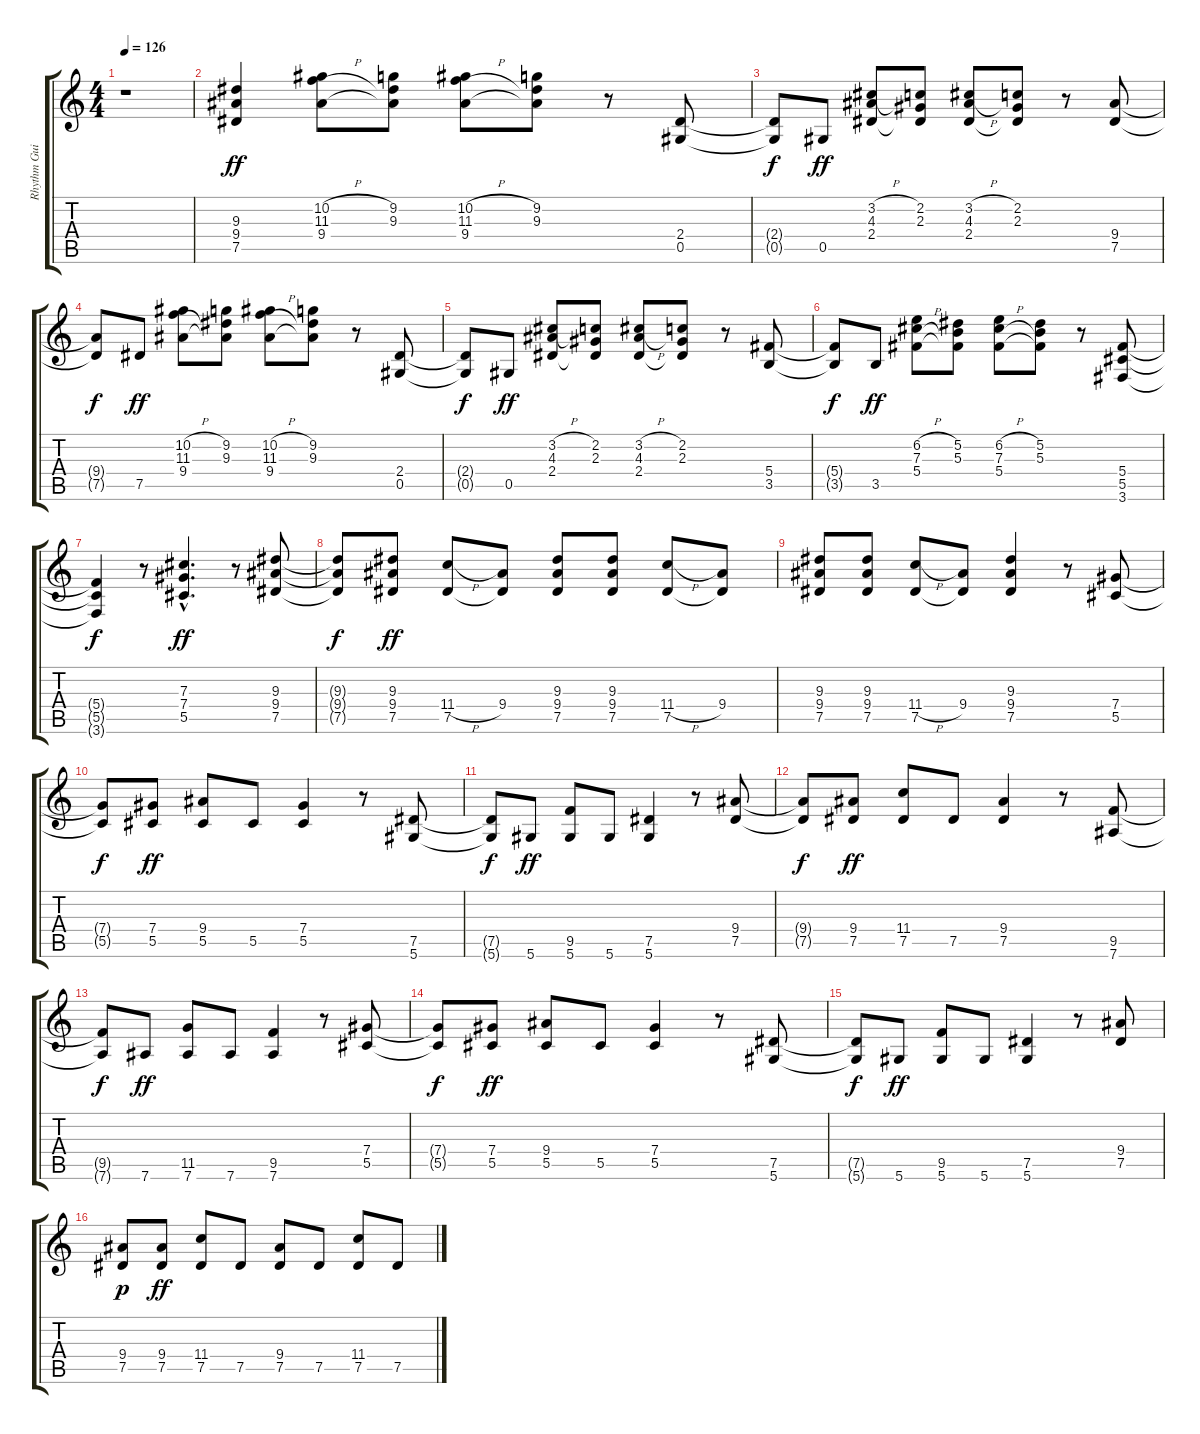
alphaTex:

\track ("Rhythm Guitar I" "Rhythm Gui") {instrument overdrivenguitar}
\staff {score tabs}
\tuning (Eb4 Bb3 Gb3 Db3 Ab2 Eb2) {hide}
\ts (4 4)
\tempo 126
\clef g2
\ks c
r.1{dy ff} |
(9.3 9.4 7.5).4 (10.2{h} 11.3{h} 9.4).8 (9.2 9.3 9.4{t}).8 (10.2{h} 11.3{h} 9.4).8 (9.2 9.3 9.4{t}).8 r.8 (2.4 0.5).8 |
(2.4{t} 0.5{t}).8{dy f} 0.5.8{dy ff} (3.2{h} 4.3{h} 2.4).8 (2.2 2.3 2.4{t}).8 (3.2{h} 4.3{h} 2.4).8 (2.2 2.3 2.4{t}).8 r.8 (9.4 7.5).8 |
(9.4{t} 7.5{t}).8{dy f} 7.5.8{dy ff} (10.2{h} 11.3{h} 9.4).8 (9.2 9.3 9.4{t}).8 (10.2{h} 11.3{h} 9.4).8 (9.2 9.3 9.4{t}).8 r.8 (2.4 0.5).8 |
(2.4{t} 0.5{t}).8{dy f} 0.5.8{dy ff} (3.2{h} 4.3{h} 2.4).8 (2.2 2.3 2.4{t}).8 (3.2{h} 4.3{h} 2.4).8 (2.2 2.3 2.4{t}).8 r.8 (5.4 3.5).8 |
(5.4{t} 3.5{t}).8{dy f} 3.5.8{dy ff} (6.2{h} 7.3{h} 5.4).8 (5.2 5.3 5.4{t}).8 (6.2{h} 7.3{h} 5.4).8 (5.2 5.3 5.4{t}).8 r.8 (5.4 5.5 3.6).8 |
(5.4{t} 5.5{t} 3.6{t}).4{dy f} r.8 (7.3{hac} 7.4{hac} 5.5{hac}).4{d dy ff} r.8 (9.3 9.4 7.5).8 |
(9.3{t} 9.4{t} 7.5{t}).8{dy f} (9.3 9.4 7.5).8{dy ff} (11.4{h} 7.5).8 (9.4 7.5{t}).8 (9.3 9.4 7.5).8 (9.3 9.4 7.5).8 (11.4{h} 7.5).8 (9.4 7.5{t}).8 |
(9.3 9.4 7.5).8 (9.3 9.4 7.5).8 (11.4{h} 7.5).8 (9.4 7.5{t}).8 (9.3 9.4 7.5).4 r.8 (7.4 5.5).8 |
(7.4{t} 5.5{t}).8{dy f} (7.4 5.5).8{dy ff} (9.4 5.5).8 5.5.8 (7.4 5.5).4 r.8 (7.5 5.6).8 |
(7.5{t} 5.6{t}).8{dy f} 5.6.8{dy ff} (9.5 5.6).8 5.6.8 (7.5 5.6).4 r.8 (9.4 7.5).8 |
(9.4{t} 7.5{t}).8{dy f} (9.4 7.5).8{dy ff} (11.4 7.5).8 7.5.8 (9.4 7.5).4 r.8 (9.5 7.6).8 |
(9.5{t} 7.6{t}).8{dy f} 7.6.8{dy ff} (11.5 7.6).8 7.6.8 (9.5 7.6).4 r.8 (7.4 5.5).8 |
(7.4{t} 5.5{t}).8{dy f} (7.4 5.5).8{dy ff} (9.4 5.5).8 5.5.8 (7.4 5.5).4 r.8 (7.5 5.6).8 |
(7.5{t} 5.6{t}).8{dy f} 5.6.8{dy ff} (9.5 5.6).8 5.6.8 (7.5 5.6).4 r.8 (9.4 7.5).8 |
(9.4 7.5).8{dy p} (9.4 7.5).8{dy ff} (11.4 7.5).8 7.5.8 (9.4 7.5).8 7.5.8 (11.4 7.5).8 7.5.8
